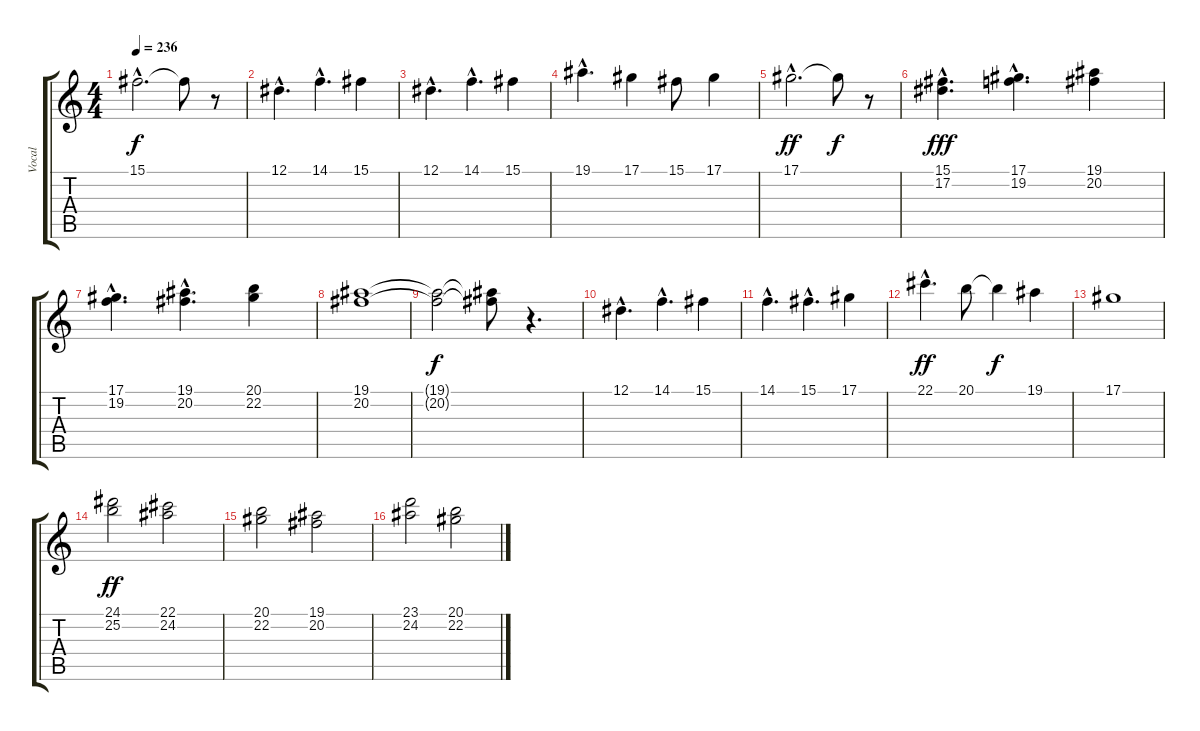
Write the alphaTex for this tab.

\track ("Vocal" "Vocal") {instrument synthvoice}
\staff {score tabs}
\tuning (Eb4 Bb3 Gb3 Db3 Ab2 Eb2) {hide}
\ts (4 4)
\tempo 236
\clef g2
\ks c
15.1{hac t}.2{d dy f} 15.1{t}.8 r.8 |
12.1{hac}.4{d} 14.1{hac}.4{d} 15.1.4 |
12.1{hac}.4{d} 14.1{hac}.4{d} 15.1.4 |
19.1{hac}.4{d} 17.1.4 15.1.8 17.1.4 |
17.1{hac}.2{d dy ff} 17.1{t}.8{dy f} r.8 |
(15.1{hac} 17.2{hac}).4{d dy fff} (17.1{hac} 19.2{hac}).4{d} (19.1 20.2).4 |
(17.1{hac} 19.2{hac}).4{d} (19.1{hac} 20.2{hac}).4{d} (20.1 22.2).4 |
(19.1 20.2).1 |
(19.1{t} 20.2{t}).2{dy f} (19.1{t} 20.2{t}).8 r.4{d} |
12.1{hac}.4{d} 14.1{hac}.4{d} 15.1.4 |
14.1{hac}.4{d} 15.1{hac}.4{d} 17.1.4 |
22.1{hac}.4{d dy ff} 20.1.8 20.1{t}.4{dy f} 19.1.4 |
17.1.1 |
(24.1 25.2).2{dy ff} (22.1 24.2).2 |
(20.1 22.2).2 (19.1 20.2).2 |
(23.1 24.2).2 (20.1 22.2).2
